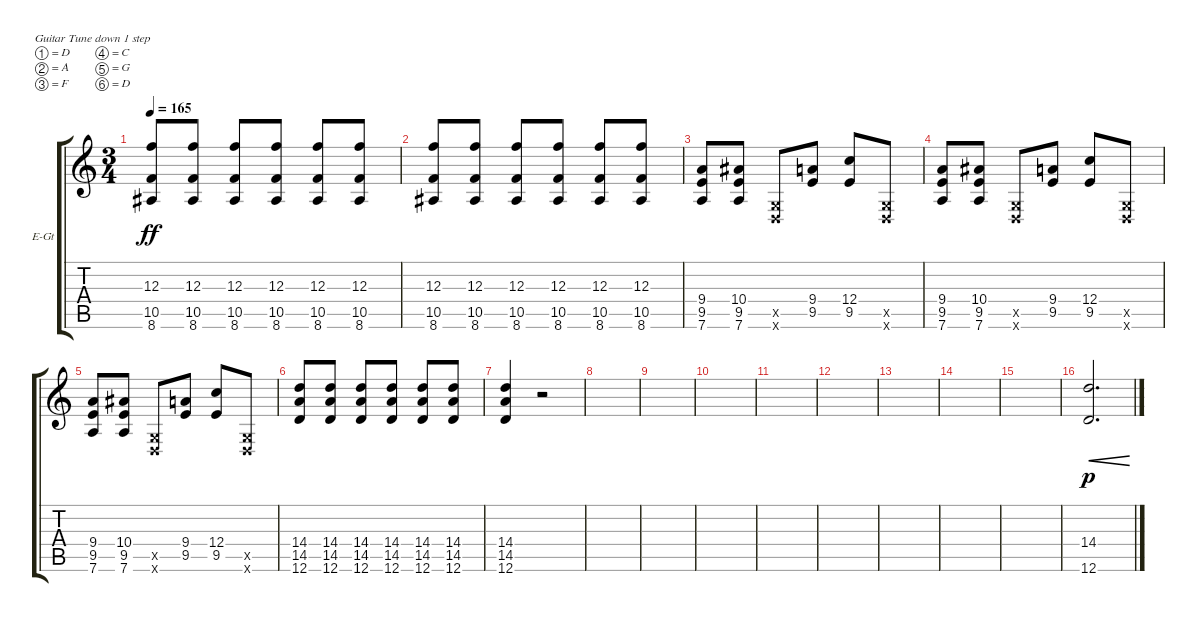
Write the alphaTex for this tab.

\bracketExtendMode groupsimilarinstruments
\firstSystemTrackNameOrientation horizontal
\otherSystemsTrackNameOrientation horizontal
\track ("Electric Guitar 1" "E-Gt") {instrument distortionguitar}
\staff {score tabs}
\tuning (D4 A3 F3 C3 G2 D2)
\ts (3 4)
\tempo 165
\clef g2
\ks c
(8.6 10.5 12.3).8{dy ff} (8.6 10.5 12.3).8 (8.6 10.5 12.3).8 (8.6 10.5 12.3).8 (8.6 10.5 12.3).8 (8.6 10.5 12.3).8 |
(8.6 10.5 12.3).8 (8.6 10.5 12.3).8 (8.6 10.5 12.3).8 (8.6 10.5 12.3).8 (8.6 10.5 12.3).8 (8.6 10.5 12.3).8 |
(9.5 7.6 9.4).8 (7.6 9.5 10.4).8 (0.6{x} 0.5{x}).8 (9.5 9.4).8 (9.5 12.4).8 (0.5{x} 0.6{x}).8 |
(9.5 7.6 9.4).8 (7.6 9.5 10.4).8 (0.6{x} 0.5{x}).8 (9.5 9.4).8 (9.5 12.4).8 (0.5{x} 0.6{x}).8 |
(9.5 7.6 9.4).8 (7.6 9.5 10.4).8 (0.6{x} 0.5{x}).8 (9.5 9.4).8 (9.5 12.4).8 (0.5{x} 0.6{x}).8 |
(12.6 14.5 14.4).8 (12.6 14.5 14.4).8 (12.6 14.5 14.4).8 (12.6 14.5 14.4).8 (12.6 14.5 14.4).8 (12.6 14.5 14.4).8 |
(12.6 14.5 14.4).4 r.2 |
|
|
|
|
|
|
|
|
(12.6 14.4).2{d cre dy p}
